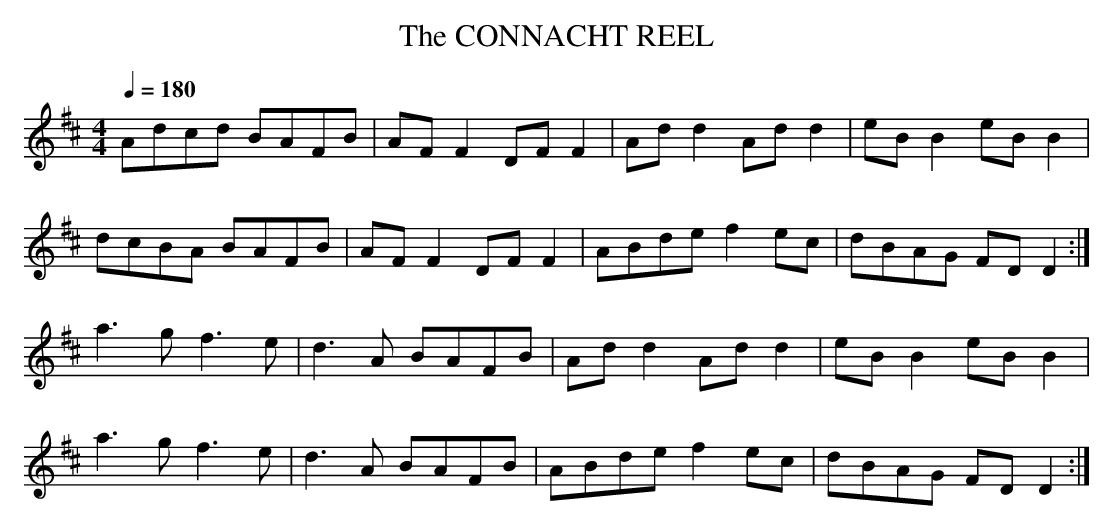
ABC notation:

X:1
T:CONNACHT REEL, The
Q:1/4=180
M:4/4
L:1/8
K:D
Adcd BAFB|AFF2 DFF2|Add2 Add2|eBB2 eBB2|
dcBA BAFB|AFF2 DFF2|ABde f2ec|dBAG FDD2 :|
a3g f3e|d3A BAFB|Add2 Add2|eBB2 eBB2|
a3g f3e|d3A BAFB|ABde f2ec|dBAG FDD2 :|
